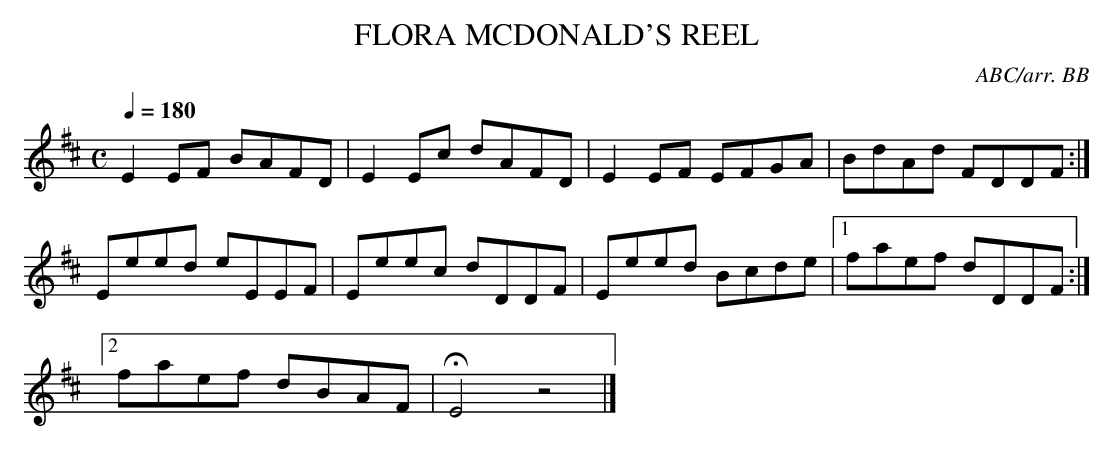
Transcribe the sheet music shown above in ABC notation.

X:1
T:FLORA MCDONALD'S REEL
C:ABC/arr. BB
Q:1/4=180
L:1/8
M:C
K:Edor
E2EF BAFD|E2Ec dAFD|E2EF EFGA|BdAd FDDF:|
Eeed eEEF|Eeec dDDF|Eeed Bcde|1 faef dDDF:|
[2 faef dBAF|HE4z4|]
